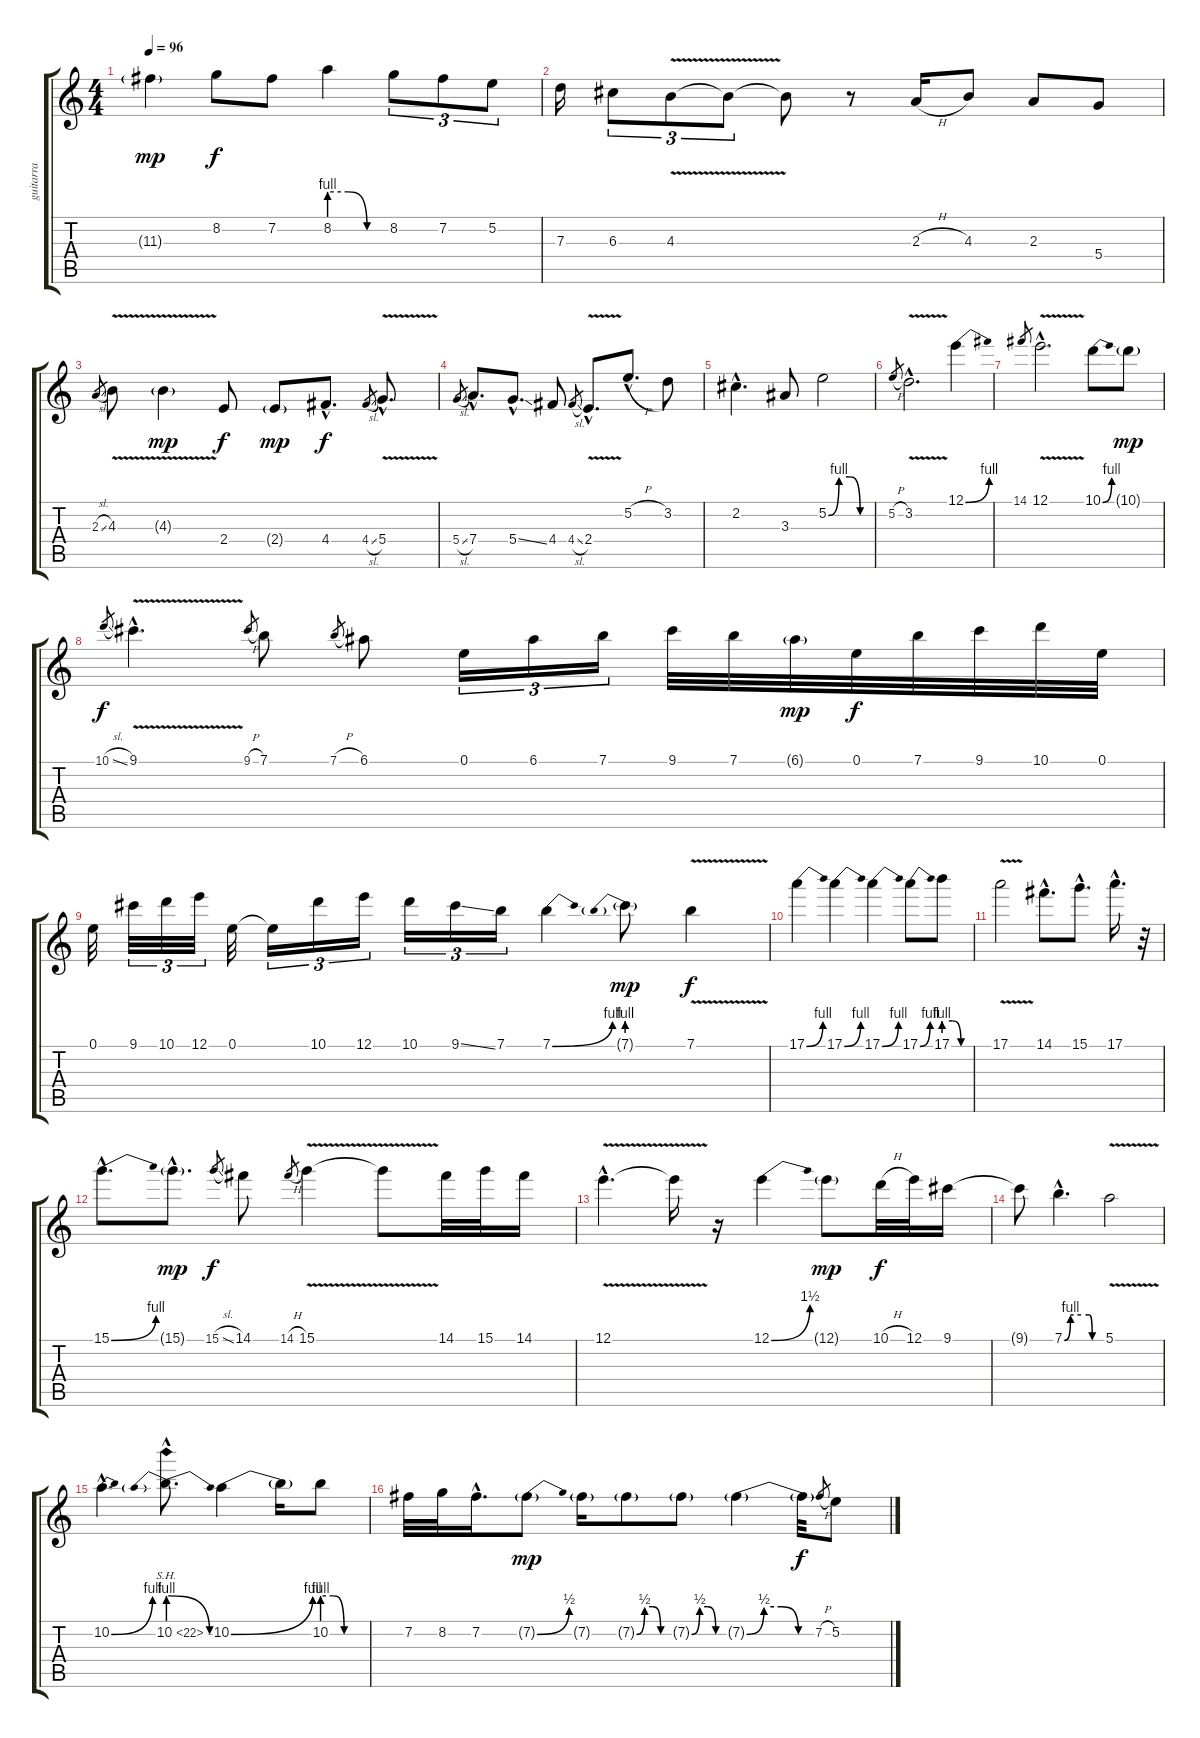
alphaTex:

\track ("guitarra" "guitarra") {instrument overdrivenguitar}
\staff {score tabs}
\tuning (E4 B3 G3 D3 A2 E2) {hide}
\ts (4 4)
\tempo 96
\clef g2
\ks c
11.3{g}.4{dy mp} 8.2.8{dy f} 7.2.8 8.2{be (custom 0 4 20 4 40 0 60 0)}.4 8.2.8{tu (3 2)} 7.2.8{tu (3 2)} 5.2.8{tu (3 2)} |
7.3.16 6.3.8{tu (3 2)} 4.3{v}.8{tu (3 2)} 4.3{t}.8{tu (3 2)} 4.3{t}.8 r.8 2.3{h}.16 4.3.8 2.3.8 5.4.8 |
2.3{sl}.8{gr} 4.3{v}.8 4.3{v g}.4{dy mp} 2.4.8{dy f} 2.4{g}.8{dy mp} 4.4{hac}.8{d dy f} 4.4{sl}.8{gr} 5.4{v hac}.8{d} |
5.4{sl}.8{gr} 7.4{hac}.8{d} 5.4{ss hac}.8{d} 4.4.8 4.4{sl}.8{gr} 2.4{v hac}.8{d} 5.2{h hac}.8{d} 3.2.8 |
2.2{hac}.4{d} 3.3.8 5.2{be (custom 0 0 15 4 30 4 45 0 60 0)}.2 |
5.2{h}.8{gr} 3.2{v hac}.2{d} 12.1{be (bend 0 0 60 4)}.4 |
14.1.8{gr} 12.1{v hac}.2{d} 10.1{be (bend 0 0 60 4)}.8 10.1{g}.8{dy mp} |
10.1{sl}.8{gr dy f} 9.1{v hac}.4{d} 9.1{h}.8{gr} 7.1.8 7.1{h}.8{gr} 6.1.8 0.1.16{tu (3 2)} 6.1.16{tu (3 2)} 7.1.16{tu (3 2)} 9.1.32 7.1.32 6.1{g}.32{dy mp} 0.1.32{dy f} 7.1.32 9.1.32 10.1.32 0.1.32 |
0.1.32 9.1.32{tu (3 2)} 10.1.32{tu (3 2)} 12.1.32{tu (3 2)} 0.1.32 0.1{t}.16{tu (3 2)} 10.1.16{tu (3 2)} 12.1.16{tu (3 2)} 10.1.16{tu (3 2)} 9.1{ss}.16{tu (3 2)} 7.1.16{tu (3 2)} 7.1{be (bend 0 0 60 4)}.4 7.1{be (prebend 0 4 60 4) g}.8{dy mp} 7.1{v}.4{dy f} |
17.1{be (bend 0 0 60 4)}.4 17.1{be (bend 0 0 60 4)}.4 17.1{be (bend 0 0 60 4)}.4 17.1{be (bend 0 0 60 4)}.8 17.1{be (custom 0 4 20 4 40 0 60 0)}.8 |
17.1{v}.2 14.1{hac}.8{d} 15.1{hac}.8{d} 17.1{hac}.16{d} r.32 |
15.1{be (bend 0 0 60 4) hac}.8{d} 15.1{g hac}.8{d dy mp} 15.1{sl}.8{gr dy f} 14.1.8 14.1{h}.8{gr} 15.1{v}.4 15.1{t}.8 14.1.32 15.1.32 14.1.16 |
12.1{v hac}.4{d} 12.1{t}.16 r.16 12.1{be (bend 0 0 60 6)}.4 12.1{g}.8{dy mp} 10.1{h}.32{dy f} 12.1.32 9.1.16 |
9.1{t}.8 7.1{be (custom 0 0 10 4 15 4 27 4 40 4 45 0 60 0) hac}.4{d} 5.1{v}.2 |
10.2{be (bend 0 0 60 4) hac}.4{d} 10.2{be (prebendrelease 0 4 60 0) sh 12 hac}.8{d} 10.2{be (bend 0 0 60 4)}.4 10.2{t}.16 10.2{be (custom 0 4 15 4 30 0 60 0)}.8 |
7.2.32 8.2.32 7.2{hac}.16{d} 7.2{be (bend 0 0 60 2) g}.8{dy mp} 7.2{g}.16 7.2{be (custom 0 0 15 2 30 2 45 0 60 0) g}.8 7.2{be (custom 0 0 15 2 30 2 45 0 60 0) g}.8 7.2{be (custom 0 0 15 2 30 2 45 0 60 0) g}.4 7.2{t}.32{dy f} 7.2{h}.8{gr} 5.2.8
